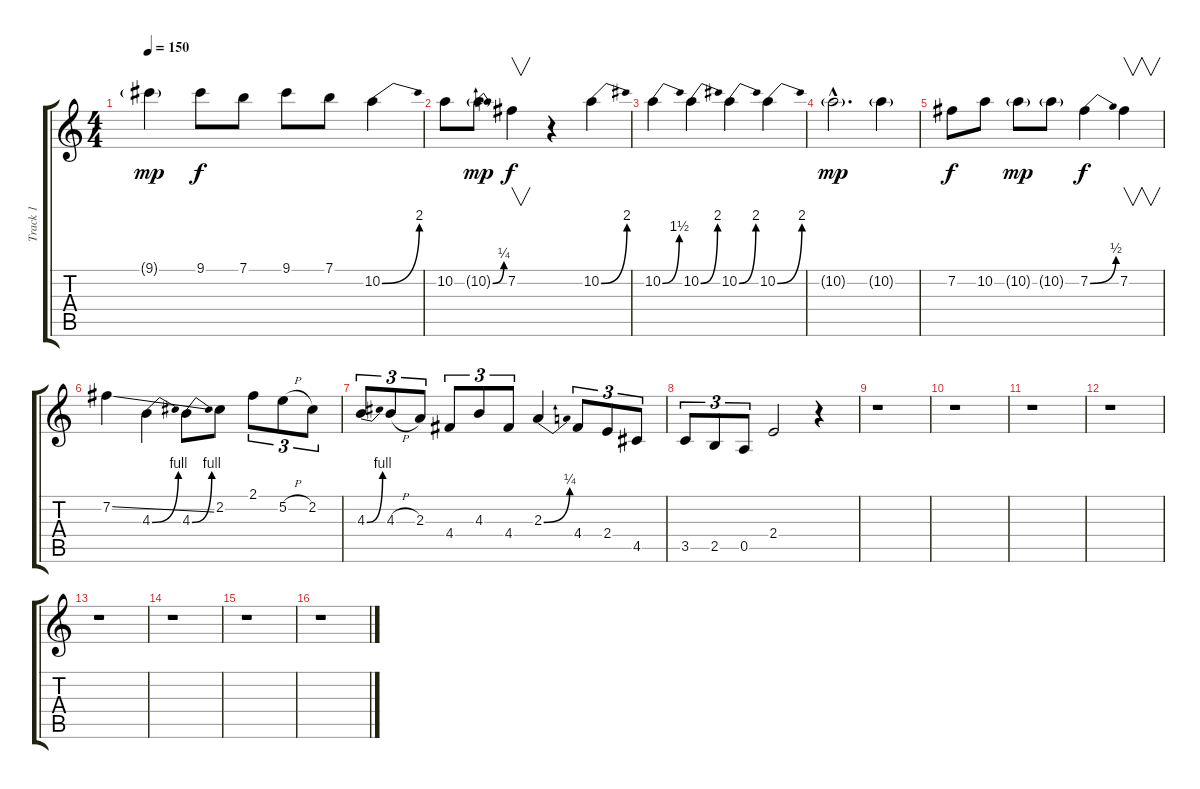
\track ("Track 1" "Track 1") {instrument electricguitarclean}
\staff {score tabs}
\tuning (E4 B3 G3 D3 A2 E2) {hide}
\ts (4 4)
\tempo 150
\clef g2
\ks c
9.1{g}.4{dy mp} 9.1.8{dy f} 7.1.8 9.1.8 7.1.8 10.2{be (bend 0 0 60 8)}.4 |
10.2.8 10.2{be (bend 0 0 60 1) g}.8{dy mp} 7.2.4{v dy f} r.4 10.2{be (bend 0 0 60 8)}.4 |
10.2{be (bend 0 0 60 6)}.4 10.2{be (bend 0 0 60 8)}.4 10.2{be (bend 0 0 60 8)}.4 10.2{be (bend 0 0 60 8)}.4 |
10.2{g hac}.2{d dy mp} 10.2{g}.4 |
7.2.8{dy f} 10.2.8 10.2{g}.8{dy mp} 10.2{g}.8 7.2{be (bend 0 0 60 2)}.4{dy f} 7.2.4{v} |
7.2{ss}.4 4.3{be (bend 0 0 60 4)}.4 4.3{be (bend 0 0 60 4)}.8 2.2.8 2.1.8{tu (3 2)} 5.2{h}.8{tu (3 2)} 2.2.8{tu (3 2)} |
4.3{be (bend 0 0 60 4)}.8{tu (3 2)} 4.3{h}.8{tu (3 2)} 2.3.8{tu (3 2)} 4.4.8{tu (3 2)} 4.3.8{tu (3 2)} 4.4.8{tu (3 2)} 2.3{be (bend 0 0 60 1)}.4 4.4.8{tu (3 2)} 2.4.8{tu (3 2)} 4.5.8{tu (3 2)} |
3.5.8{tu (3 2)} 2.5.8{tu (3 2)} 0.5.8{tu (3 2)} 2.4.2 r.4 |
r.1 |
r.1 |
r.1 |
r.1 |
r.1 |
r.1 |
r.1 |
r.1
